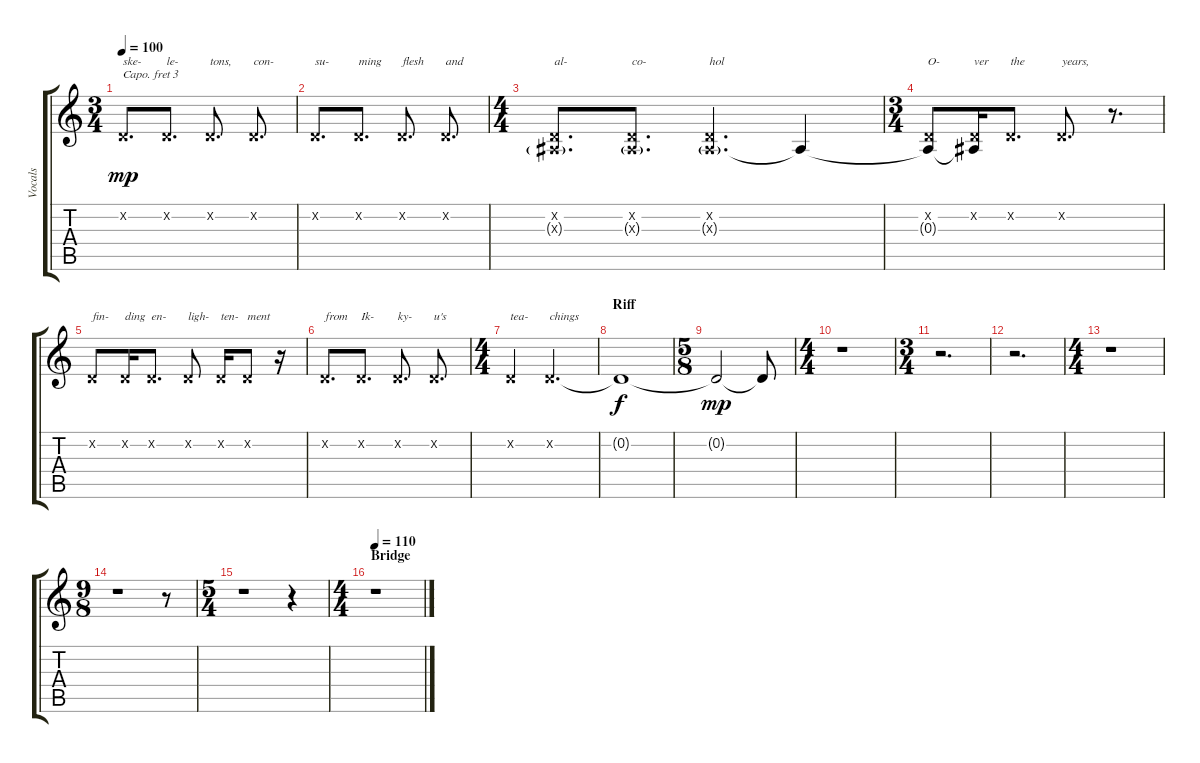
\track ("Vocals" "Vocals") {instrument lead6voice}
\staff {score tabs}
\capo 3
\tuning (E4 B3 G3 D3 A2 E2) {hide}
\ts (3 4)
\tempo 100
\clef g2
\ks c
0.2{x}.8{d txt "ske-" dy mp} 0.2{x}.8{d txt "le-"} 0.2{x}.8{d txt "tons,"} 0.2{x}.8{d txt "con-"} |
0.2{x}.8{d txt "su-"} 0.2{x}.8{d txt "ming"} 0.2{x}.8{d txt "flesh"} 0.2{x}.8{d txt "and"} |
\ts (4 4)
(0.2{x} 0.3{g x}).8{d txt "al-"} (0.2{x} 0.3{g x}).8{d txt "co-"} (0.2{x} 0.3{g x}).4{d txt "hol"} 0.3{t}.4 |
\ts (3 4)
(0.2{x} 0.3{t}).8{txt "O-"} (0.2{x} 0.3{t}).16{txt "ver"} 0.2{x}.8{d txt "the"} 0.2{x}.8{d txt "years,"} r.8{d} |
0.2{x}.8{txt "fin-"} 0.2{x}.16{txt "ding"} 0.2{x}.8{d txt "en-"} 0.2{x}.8{txt "ligh-"} 0.2{x}.16{txt "ten-"} 0.2{x}.8{txt "ment"} r.16 |
0.2{x}.8{d txt "from"} 0.2{x}.8{d txt "Ik-"} 0.2{x}.8{d txt "ky-"} 0.2{x}.8{d txt "u's"} |
\ts (4 4)
0.2{x}.4{txt "tea-"} 0.2{x}.2{d txt "chings"} |
\section ("" "Riff")
0.2{t}.1{dy f} |
\ts (5 8)
0.2{t}.2{dy mp} 0.2{t}.8 |
\ts (4 4)
r.1 |
\ts (3 4)
r.2{d} |
r.2{d} |
\ts (4 4)
r.1 |
\ts (9 8)
r.1 r.8 |
\ts (5 4)
r.1 r.4 |
\ts (4 4)
\section ("" "Bridge")
\tempo 110
r.1
